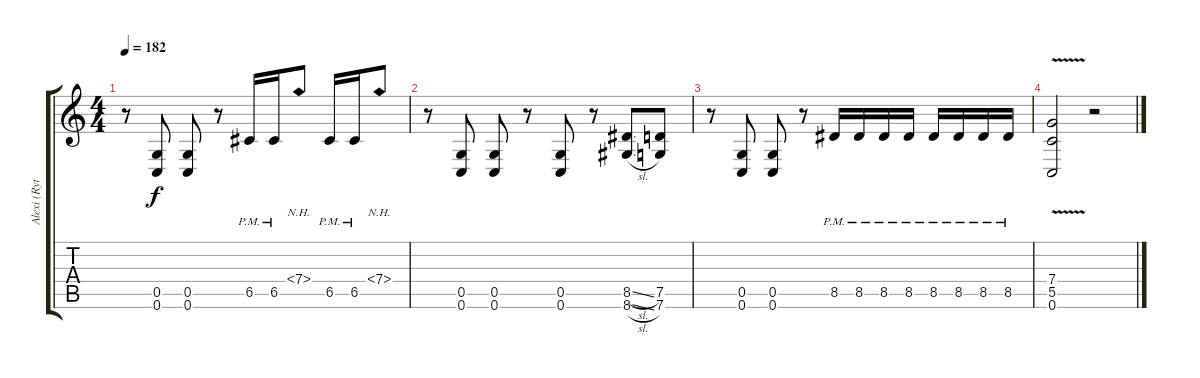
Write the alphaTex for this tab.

\track ("Alexi (Rythm Guitar)" "Alexi (Ryt") {instrument overdrivenguitar}
\staff {score tabs}
\tuning (D4 A3 F3 C3 G2 C2) {hide}
\ts (4 4)
\tempo 182
\clef g2
\ks c
r.8{dy f} (0.5 0.6).8 (0.5 0.6).8 r.8 6.5{pm}.16 6.5{pm}.16 7.4{nh}.8 6.5{pm}.16 6.5{pm}.16 7.4{nh}.8 |
r.8 (0.5 0.6).8 (0.5 0.6).8 r.8 (0.5 0.6).8 r.8 (8.5{sl} 8.6{sl}).8 (7.5 7.6).8 |
r.8 (0.5 0.6).8 (0.5 0.6).8 r.8 8.5{pm}.16 8.5{pm}.16 8.5{pm}.16 8.5{pm}.16 8.5{pm}.16 8.5{pm}.16 8.5{pm}.16 8.5{pm}.16 |
(7.4{v} 5.5{v} 0.6).2 r.2
